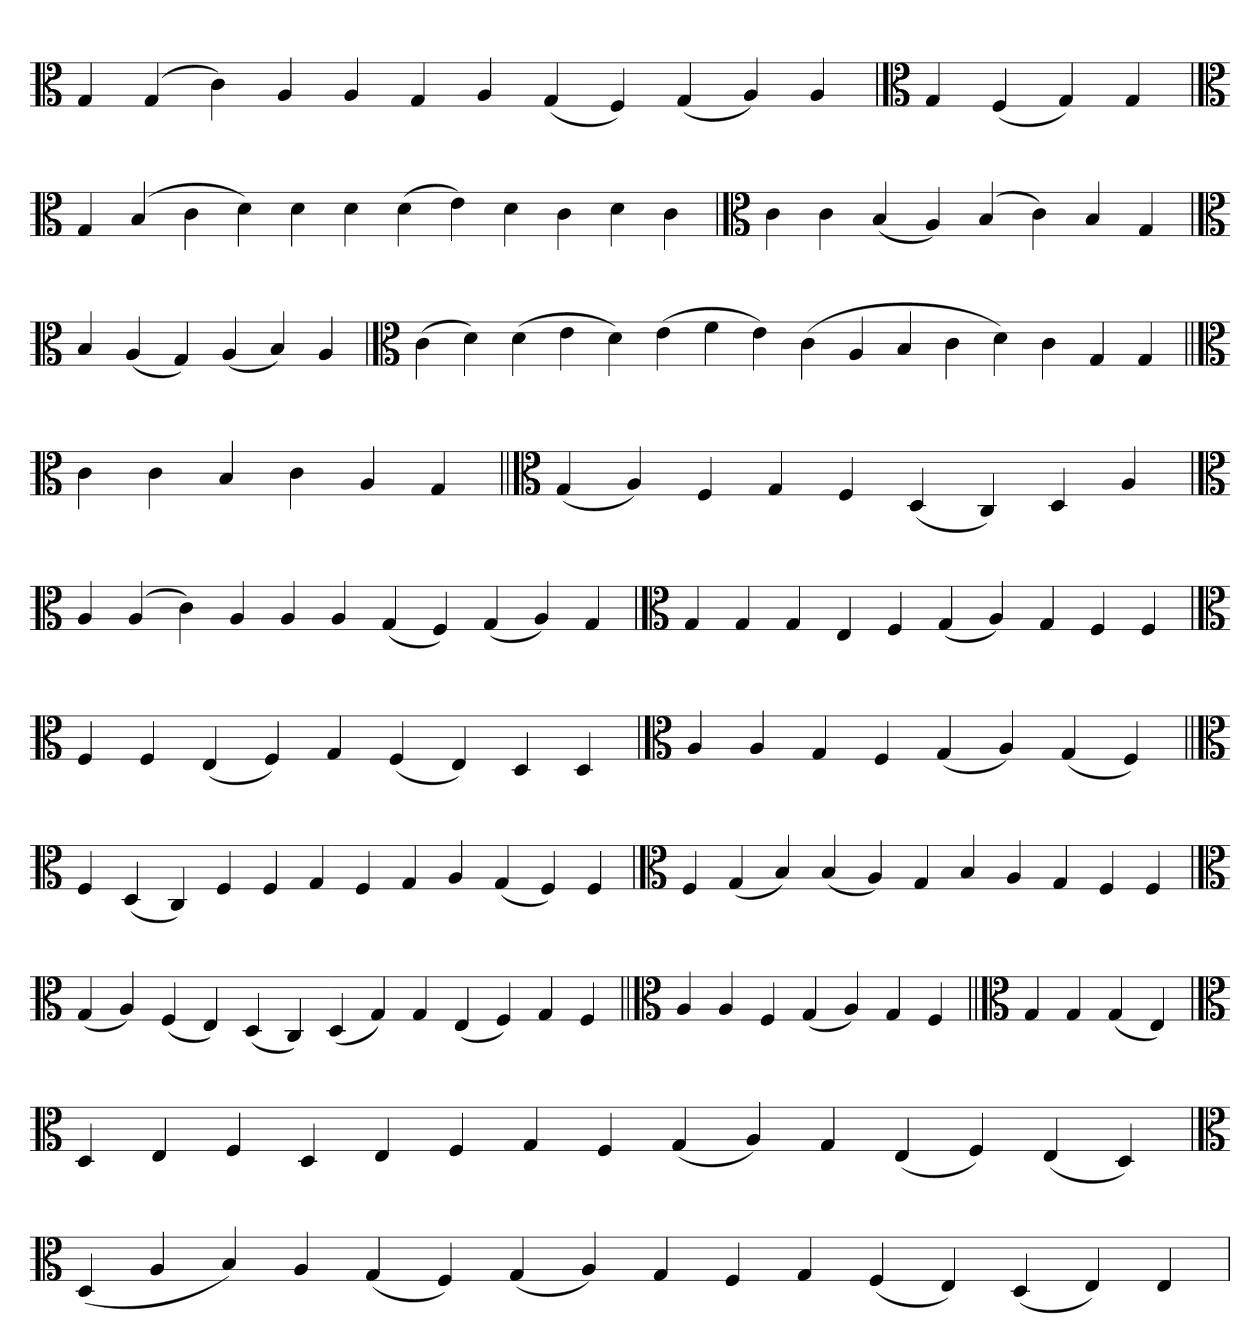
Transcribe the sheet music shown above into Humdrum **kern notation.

**kern
*part1
*staff1
*clefC3
=
4G
(4G
4c)
4A
4A
4G
4A
(4G
4F)
(4G
4A)
4A
=`
*clefC3
4G
(4F
4G)
4G
='
*clefC3
4G
(4B
4c
4d)
4d
4d
(4d
4e)
4d
4c
4d
4c
=`
*clefC3
4c
4c
(4B
4A)
(4B
4c)
4B
4G
='
*clefC3
4B
(4A
4G)
(4A
4B)
4A
=`
*clefC3
(4c
4d)
(4d
4e
4d)
(4e
4f
4e)
(4c
4A
4B
4c
4d)
4c
4G
4G
=||
*clefC3
4c
4c
4B
4c
4A
4G
=||
*clefC3
(4G
4A)
4F
4G
4F
(4D
4C)
4D
4A
=`
*clefC3
4A
(4A
4c)
4A
4A
4A
(4G
4F)
(4G
4A)
4G
='
*clefC3
4G
4G
4G
4E
4F
(4G
4A)
4G
4F
4F
=`
*clefC3
4F
4F
(4E
4F)
4G
(4F
4E)
4D
4D
=
*clefC3
4A
4A
4G
4F
(4G
4A)
(4G
4F)
=||
*clefC3
4F
(4D
4C)
4F
4F
4G
4F
4G
4A
(4G
4F)
4F
='
*clefC3
4F
(4G
4B)
(4B
4A)
4G
4B
4A
4G
4F
4F
='
*clefC3
(4G
4A)
(4F
4E)
(4D
4C)
(4D
4G)
4G
(4E
4F)
4G
4F
=||
*clefC3
4A
4A
4F
(4G
4A)
4G
4F
=||
*clefC3
4G
4G
(4G
4E)
=`
*clefC3
4D
4E
4F
4D
4E
4F
4G
4F
(4G
4A)
4G
(4E
4F)
(4E
4D)
=
*clefC3
(4D
4A
4B)
4A
(4G
4F)
(4G
4A)
4G
4F
4G
(4F
4E)
(4D
4E)
4E
='
*-
